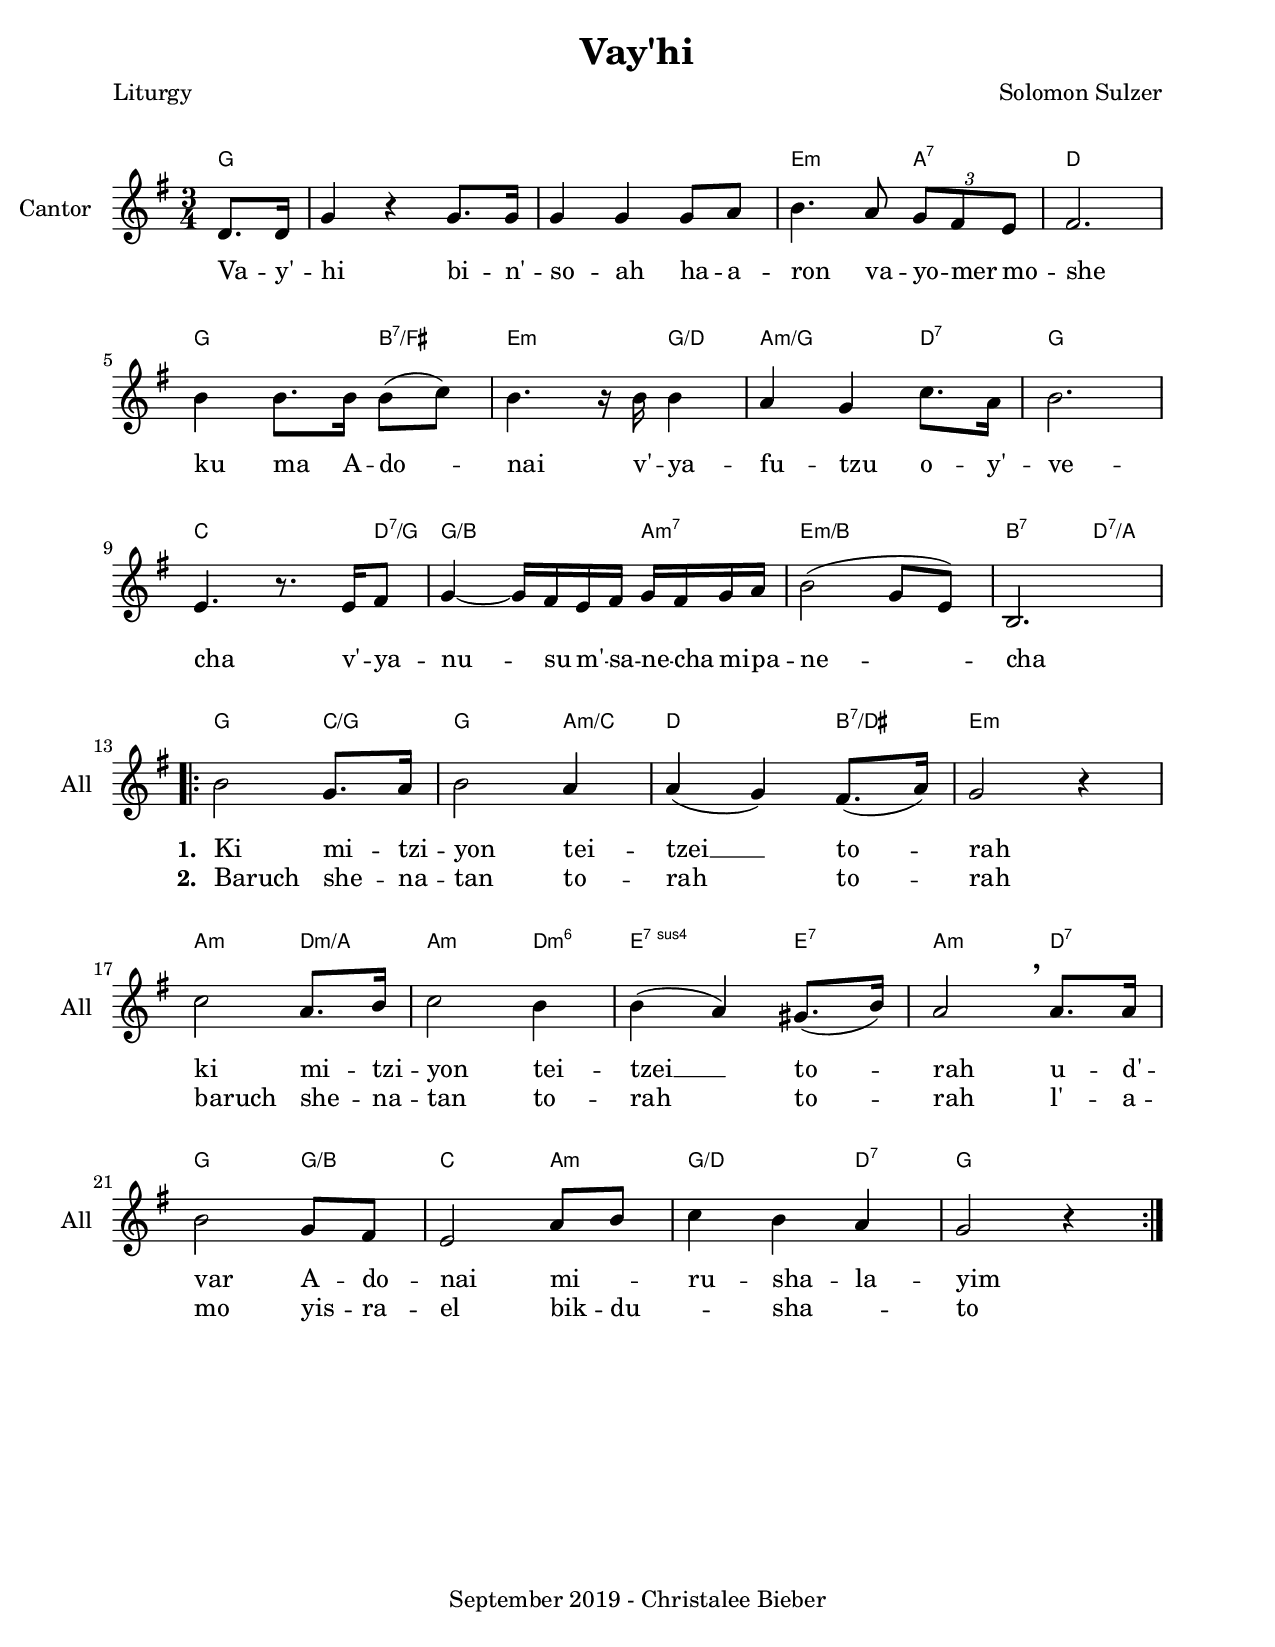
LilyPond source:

\paper {
	system-system-spacing.minimum-distance = #8
	system-system-spacing.padding = #4
	markup-system-spacing.minimum-distance = #8
	markup-system-spacing.padding = #4
	markup-markup-spacing.minimum-distance = #8
	#(set-paper-size "letter")
	left-margin = 0.75\in
	right-margin = 0.75\in
	indent = #0
}

\header {
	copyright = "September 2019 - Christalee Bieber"
}

\layout {
  \context {
    \Lyrics
    \override VerticalAxisGroup.nonstaff-relatedstaff-spacing.padding = #2
		\override LyricText.self-alignment-X = #LEFT
  }
  \context {
    \Score
    \override RehearsalMark.padding = #3
		\override RehearsalMark.self-alignment-X = #LEFT
  }
  \context {
    \ChordNames
    chordChanges = ##t
    \override ChordName.font-size = #-1
		\override VerticalAxisGroup.nonstaff-relatedstaff-spacing.padding = #2
  }
  \context {
    \Voice
    \override BreathingSign.Y-offset = #3.5
    \dynamicUp
		\override TextScript.staff-padding = #1
  }
	\context {
		\Staff
		\override InstrumentName.padding = #2
	}
}


\header {
title = "Vay'hi"
composer = "Solomon Sulzer"
poet = "Liturgy"
}

cantor_h = \chordmode {
	\partial 4 g4 | g2. | g2. | e2:m a4:7 | d2. | g2 b4:7/fis | e2:m g4/d | a2:m/g d4:7 | g2. | c2 c8 d8:7/g | g2/b a4:m7 | e2.:m/b | b2:7 d4:7/a |
}

cantor_m =  \relative c' {
	\set Staff.vocalName = #"Cantor"

	\partial 4 d8. d16 | g4 r4 g8. g16 | g4 g4 g8 a | b4. a8 \tuplet 3/2 { g fis e } | fis2. | \break
	b4 b8. b16 b8( c8) | b4. r16 b16 b4 | a g c8. a16 | b2. | \break
	e,4. r8. e16 fis8 | g4~ g16 fis e fis g fis g a | b2( g8 e8) | b2. | \break
}

cantor_l = \lyricmode {
	Va -- y' -- | hi bi -- n' -- | so -- ah ha -- a -- | ron va -- yo -- mer mo -- | she | ku ma A -- do -- | nai v' -- ya -- | fu -- tzu o -- y' -- | ve -- cha v' -- ya -- | nu -- su m' -- sa -- ne -- cha mi -- pa -- | ne -- | cha |
}

harmonies = \chordmode {
	g2 c4/g | g2 a4:m/c | d2 b4:7/dis | e2.:m |
	a2:m d4:m/a | a2:m d4:m6 | e2:7sus4 e4:7 | a2:m d4:7 |
	g2 g4/b | c2 a4:m | g2/d d4:7 | g2.
}

melody = \relative c' {
	\set Staff.shortInstrumentName = #"All"

	\repeat volta 2 { \relative c'' {
		b2 g8. a16 | b2 a4 | a( g) fis8.( a16) | g2 r4 | \break
		c2 a8. b16 | c2 b4 | b( a) gis8.( b16) | a2 \breathe a8. a16 | \break
		b2 g8 fis8 | e2 a8 b | c4 b a | g2 r4 |
	}}
}

first = \lyricmode {
	Ki mi -- tzi -- | yon  tei -- | tzei __ to -- | rah |
	ki mi -- tzi -- | yon  tei -- | tzei __ to -- | rah  u -- d' -- |
	var A -- do -- | nai mi -- _ | ru -- sha -- la -- | yim |
}

second = \lyricmode {
	Baruch she -- na -- | tan to -- | rah __ to -- | rah |
	baruch she -- na -- | tan to -- | rah __ to -- | rah l' -- a -- |
	mo yis -- ra -- | el bik -- du -- | _ sha -- _ | to |
}

\score {
<<
	\new ChordNames {
		\cantor_h
		\harmonies
	}

	\new Voice = "chorus" {
		\time 3/4
		\key e \minor
		\clef treble
		\cantor_m
		\melody
	}

\new Lyrics \lyricsto "chorus" {
	\cantor_l
	<<
	{ \set stanza = #"1. "
		\first }
	\new Lyrics {
		\set stanza = #"2. "
		\second }
	>>
}

>>
	\layout { }
}
